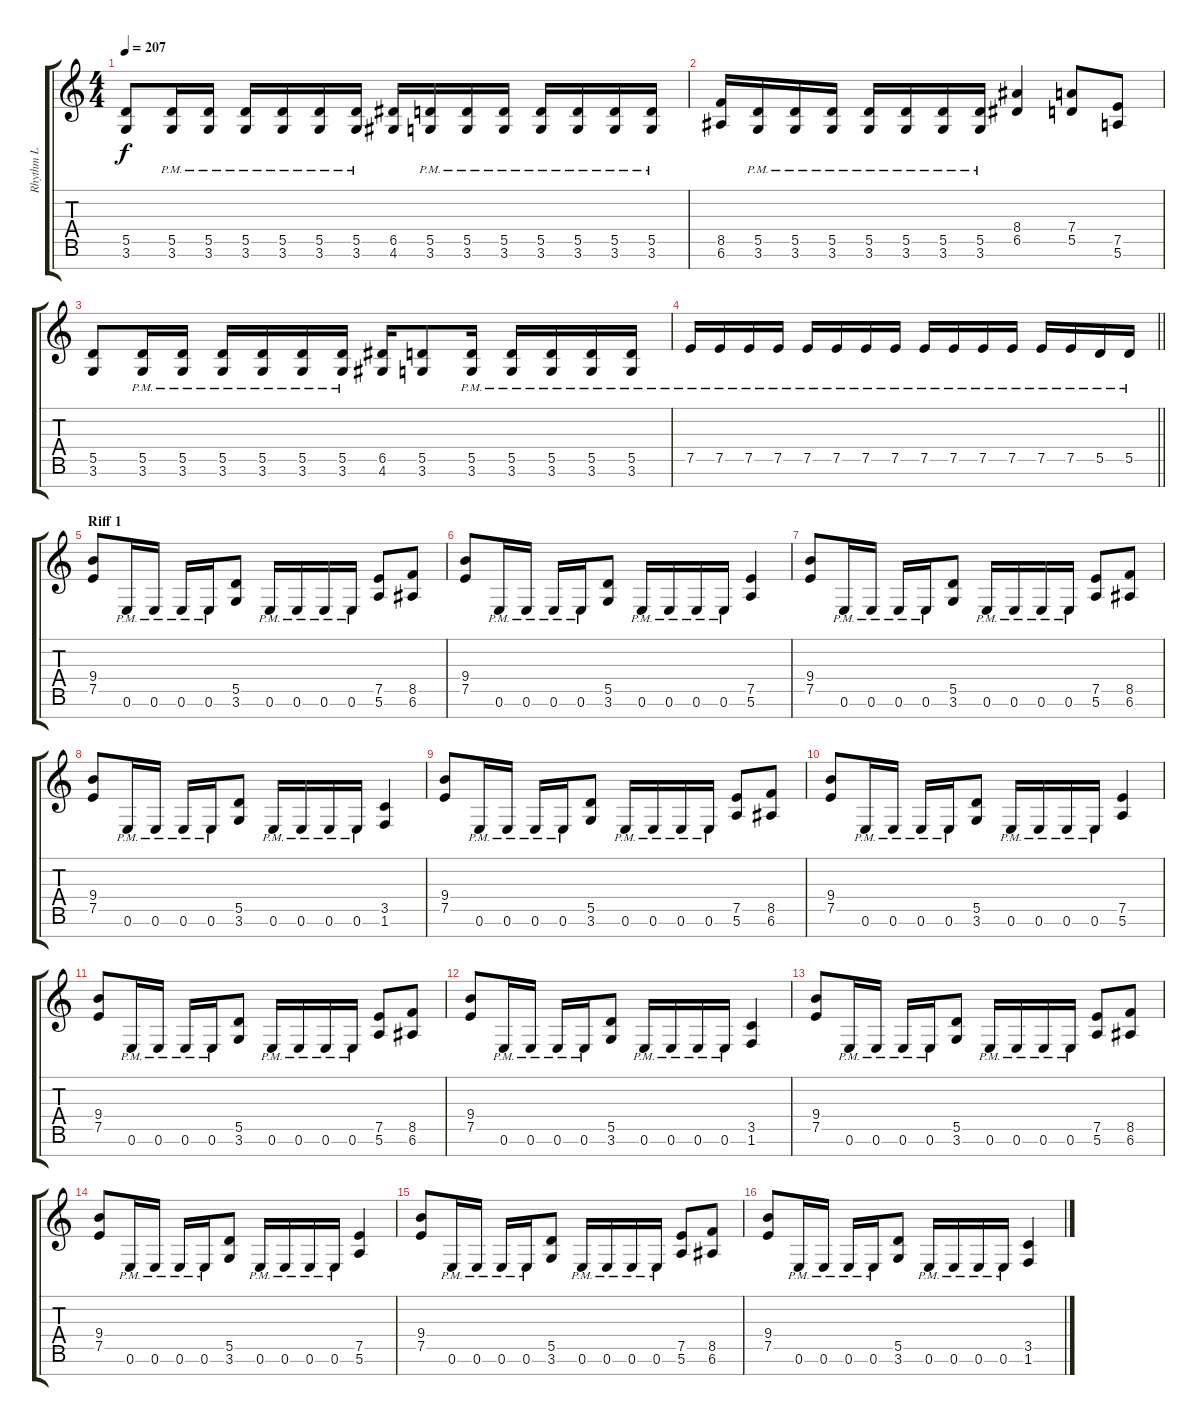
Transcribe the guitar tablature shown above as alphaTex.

\track ("Rhythm L" "Rhythm L") {instrument distortionguitar}
\staff {score tabs}
\tuning (E4 B3 G3 D3 A2 E2 B1) {hide}
\ts (4 4)
\tempo 207
\clef g2
\ks c
(5.5 3.6).8{dy f} (5.5{pm} 3.6{pm}).16 (5.5{pm} 3.6{pm}).16 (5.5{pm} 3.6{pm}).16 (5.5{pm} 3.6{pm}).16 (5.5{pm} 3.6{pm}).16 (5.5{pm} 3.6{pm}).16 (6.5 4.6).16 (5.5{pm} 3.6{pm}).16 (5.5{pm} 3.6{pm}).16 (5.5{pm} 3.6{pm}).16 (5.5{pm} 3.6{pm}).16 (5.5{pm} 3.6{pm}).16 (5.5{pm} 3.6{pm}).16 (5.5{pm} 3.6{pm}).16 |
(8.5 6.6).16 (5.5{pm} 3.6{pm}).16 (5.5{pm} 3.6{pm}).16 (5.5{pm} 3.6{pm}).16 (5.5{pm} 3.6{pm}).16 (5.5{pm} 3.6{pm}).16 (5.5{pm} 3.6{pm}).16 (5.5{pm} 3.6{pm}).16 (8.4 6.5).4 (7.4 5.5).8 (7.5 5.6).8 |
(5.5 3.6).8 (5.5{pm} 3.6{pm}).16 (5.5{pm} 3.6{pm}).16 (5.5{pm} 3.6{pm}).16 (5.5{pm} 3.6{pm}).16 (5.5{pm} 3.6{pm}).16 (5.5{pm} 3.6{pm}).16 (6.5 4.6).16 (5.5 3.6).8 (5.5{pm} 3.6{pm}).16 (5.5{pm} 3.6{pm}).16 (5.5{pm} 3.6{pm}).16 (5.5{pm} 3.6{pm}).16 (5.5{pm} 3.6{pm}).16 |
\barLineRight lightlight
7.5{pm}.16 7.5{pm}.16 7.5{pm}.16 7.5{pm}.16 7.5{pm}.16 7.5{pm}.16 7.5{pm}.16 7.5{pm}.16 7.5{pm}.16 7.5{pm}.16 7.5{pm}.16 7.5{pm}.16 7.5{pm}.16 7.5{pm}.16 5.5{pm}.16 5.5{pm}.16 |
\section ("" "Riff 1")
(9.4 7.5).8 0.6{pm}.16 0.6{pm}.16 0.6{pm}.16 0.6{pm}.16 (5.5 3.6).8 0.6{pm}.16 0.6{pm}.16 0.6{pm}.16 0.6{pm}.16 (7.5 5.6).8 (8.5 6.6).8 |
(9.4 7.5).8 0.6{pm}.16 0.6{pm}.16 0.6{pm}.16 0.6{pm}.16 (5.5 3.6).8 0.6{pm}.16 0.6{pm}.16 0.6{pm}.16 0.6{pm}.16 (7.5 5.6).4 |
(9.4 7.5).8 0.6{pm}.16 0.6{pm}.16 0.6{pm}.16 0.6{pm}.16 (5.5 3.6).8 0.6{pm}.16 0.6{pm}.16 0.6{pm}.16 0.6{pm}.16 (7.5 5.6).8 (8.5 6.6).8 |
(9.4 7.5).8 0.6{pm}.16 0.6{pm}.16 0.6{pm}.16 0.6{pm}.16 (5.5 3.6).8 0.6{pm}.16 0.6{pm}.16 0.6{pm}.16 0.6{pm}.16 (3.5 1.6).4 |
(9.4 7.5).8 0.6{pm}.16 0.6{pm}.16 0.6{pm}.16 0.6{pm}.16 (5.5 3.6).8 0.6{pm}.16 0.6{pm}.16 0.6{pm}.16 0.6{pm}.16 (7.5 5.6).8 (8.5 6.6).8 |
(9.4 7.5).8 0.6{pm}.16 0.6{pm}.16 0.6{pm}.16 0.6{pm}.16 (5.5 3.6).8 0.6{pm}.16 0.6{pm}.16 0.6{pm}.16 0.6{pm}.16 (7.5 5.6).4 |
(9.4 7.5).8 0.6{pm}.16 0.6{pm}.16 0.6{pm}.16 0.6{pm}.16 (5.5 3.6).8 0.6{pm}.16 0.6{pm}.16 0.6{pm}.16 0.6{pm}.16 (7.5 5.6).8 (8.5 6.6).8 |
(9.4 7.5).8 0.6{pm}.16 0.6{pm}.16 0.6{pm}.16 0.6{pm}.16 (5.5 3.6).8 0.6{pm}.16 0.6{pm}.16 0.6{pm}.16 0.6{pm}.16 (3.5 1.6).4 |
(9.4 7.5).8 0.6{pm}.16 0.6{pm}.16 0.6{pm}.16 0.6{pm}.16 (5.5 3.6).8 0.6{pm}.16 0.6{pm}.16 0.6{pm}.16 0.6{pm}.16 (7.5 5.6).8 (8.5 6.6).8 |
(9.4 7.5).8 0.6{pm}.16 0.6{pm}.16 0.6{pm}.16 0.6{pm}.16 (5.5 3.6).8 0.6{pm}.16 0.6{pm}.16 0.6{pm}.16 0.6{pm}.16 (7.5 5.6).4 |
(9.4 7.5).8 0.6{pm}.16 0.6{pm}.16 0.6{pm}.16 0.6{pm}.16 (5.5 3.6).8 0.6{pm}.16 0.6{pm}.16 0.6{pm}.16 0.6{pm}.16 (7.5 5.6).8 (8.5 6.6).8 |
(9.4 7.5).8 0.6{pm}.16 0.6{pm}.16 0.6{pm}.16 0.6{pm}.16 (5.5 3.6).8 0.6{pm}.16 0.6{pm}.16 0.6{pm}.16 0.6{pm}.16 (3.5 1.6).4
